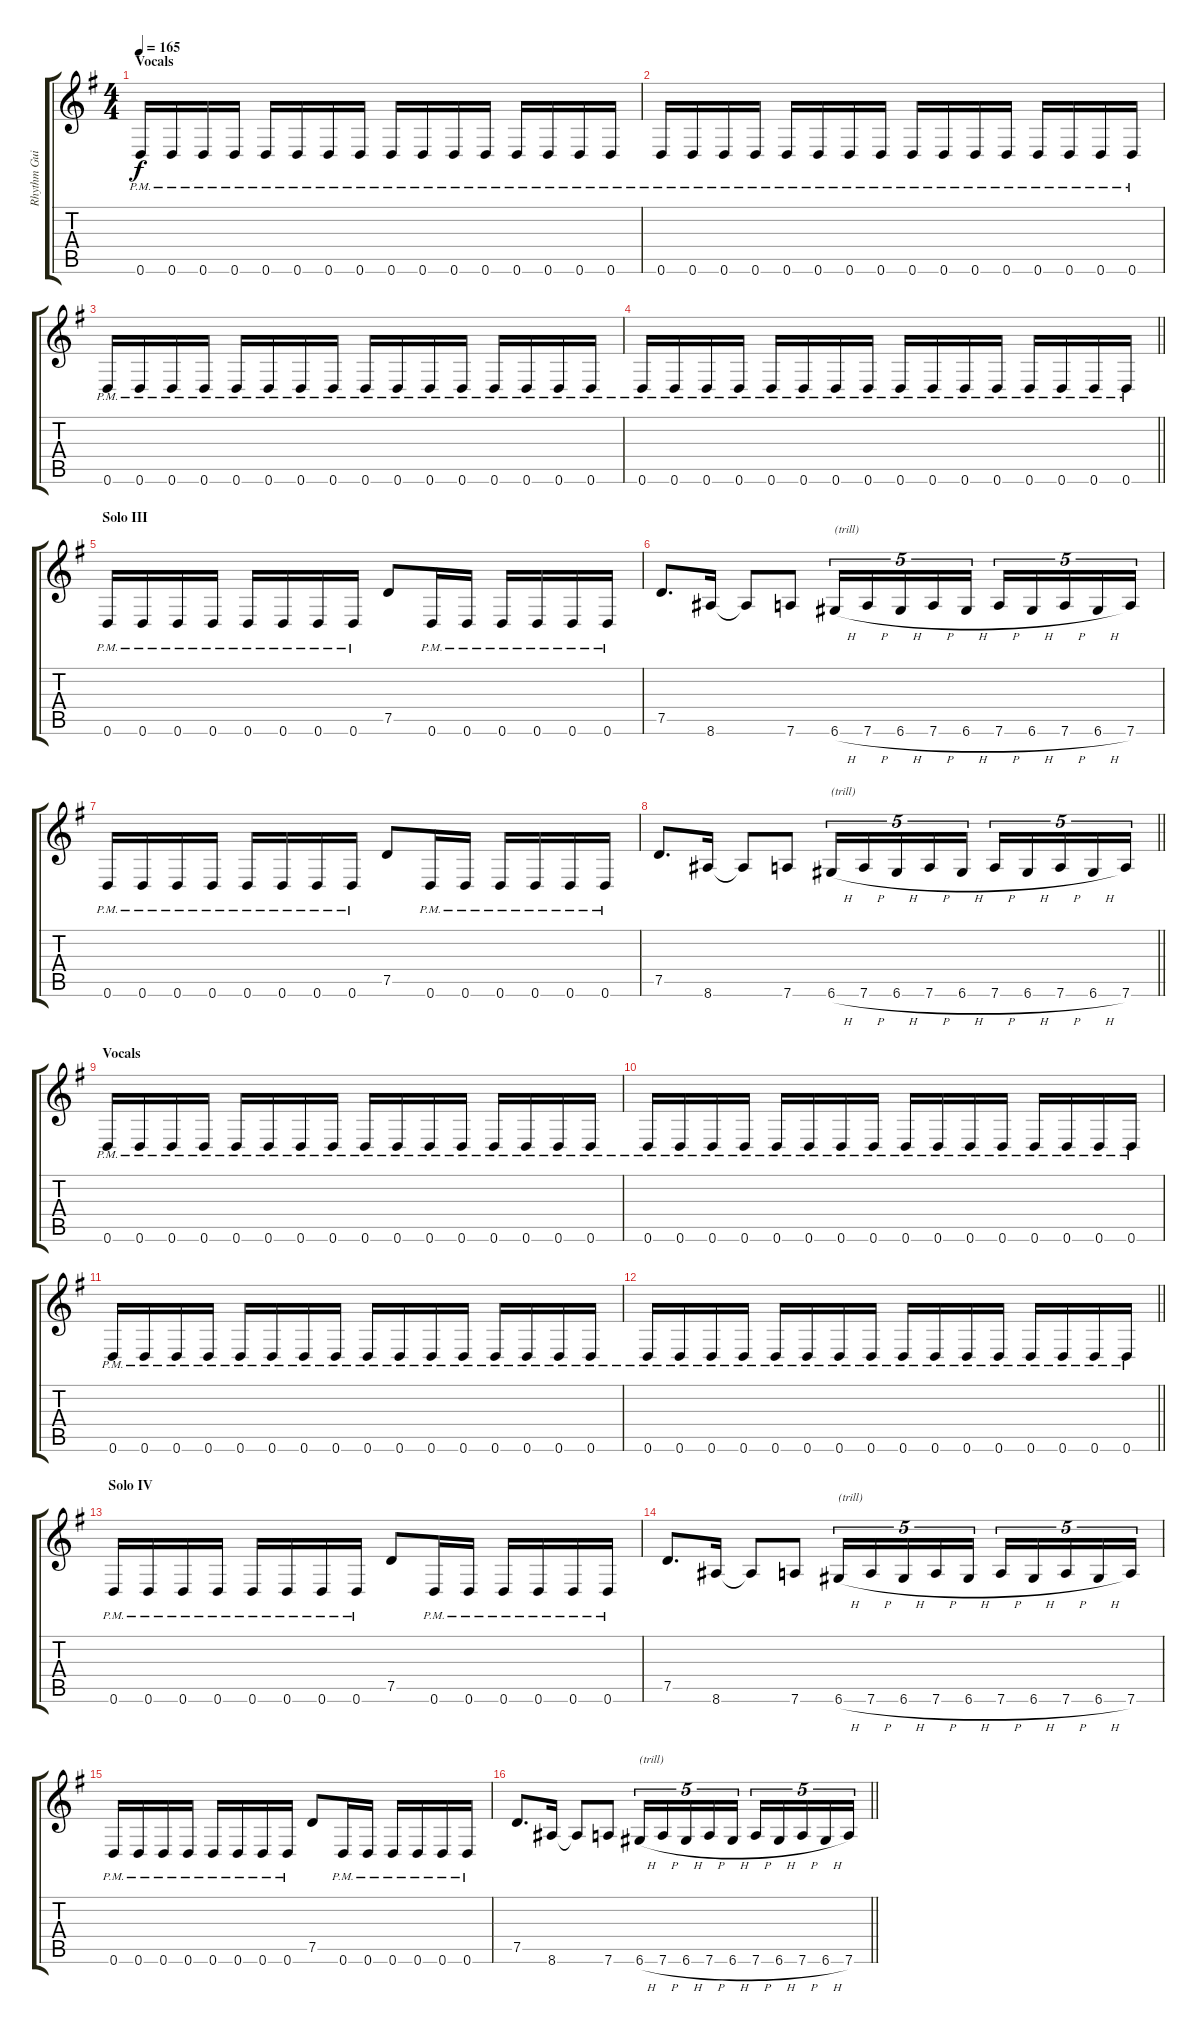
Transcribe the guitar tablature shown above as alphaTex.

\track ("Rhythm Guitar II" "Rhythm Gui") {instrument distortionguitar}
\staff {score tabs}
\tuning (D4 A3 F3 C3 G2 D2) {hide}
\ts (4 4)
\section ("" "Vocals")
\tempo 165
\clef g2
\ks eminor
0.6{pm}.16{dy f} 0.6{pm}.16 0.6{pm}.16 0.6{pm}.16 0.6{pm}.16 0.6{pm}.16 0.6{pm}.16 0.6{pm}.16 0.6{pm}.16 0.6{pm}.16 0.6{pm}.16 0.6{pm}.16 0.6{pm}.16 0.6{pm}.16 0.6{pm}.16 0.6{pm}.16 |
0.6{pm}.16 0.6{pm}.16 0.6{pm}.16 0.6{pm}.16 0.6{pm}.16 0.6{pm}.16 0.6{pm}.16 0.6{pm}.16 0.6{pm}.16 0.6{pm}.16 0.6{pm}.16 0.6{pm}.16 0.6{pm}.16 0.6{pm}.16 0.6{pm}.16 0.6{pm}.16 |
0.6{pm}.16 0.6{pm}.16 0.6{pm}.16 0.6{pm}.16 0.6{pm}.16 0.6{pm}.16 0.6{pm}.16 0.6{pm}.16 0.6{pm}.16 0.6{pm}.16 0.6{pm}.16 0.6{pm}.16 0.6{pm}.16 0.6{pm}.16 0.6{pm}.16 0.6{pm}.16 |
\barLineRight lightlight
0.6{pm}.16 0.6{pm}.16 0.6{pm}.16 0.6{pm}.16 0.6{pm}.16 0.6{pm}.16 0.6{pm}.16 0.6{pm}.16 0.6{pm}.16 0.6{pm}.16 0.6{pm}.16 0.6{pm}.16 0.6{pm}.16 0.6{pm}.16 0.6{pm}.16 0.6{pm}.16 |
\section ("" "Solo III")
0.6{pm}.16 0.6{pm}.16 0.6{pm}.16 0.6{pm}.16 0.6{pm}.16 0.6{pm}.16 0.6{pm}.16 0.6{pm}.16 7.5.8 0.6{pm}.16 0.6{pm}.16 0.6{pm}.16 0.6{pm}.16 0.6{pm}.16 0.6{pm}.16 |
7.5.8{d} 8.6.16 8.6{t}.8 7.6.8 6.6{h}.16{tu (5 4) txt "(trill)"} 7.6{h}.16{tu (5 4)} 6.6{h}.16{tu (5 4)} 7.6{h}.16{tu (5 4)} 6.6{h}.16{tu (5 4)} 7.6{h}.16{tu (5 4)} 6.6{h}.16{tu (5 4)} 7.6{h}.16{tu (5 4)} 6.6{h}.16{tu (5 4)} 7.6.16{tu (5 4)} |
0.6{pm}.16 0.6{pm}.16 0.6{pm}.16 0.6{pm}.16 0.6{pm}.16 0.6{pm}.16 0.6{pm}.16 0.6{pm}.16 7.5.8 0.6{pm}.16 0.6{pm}.16 0.6{pm}.16 0.6{pm}.16 0.6{pm}.16 0.6{pm}.16 |
\barLineRight lightlight
7.5.8{d} 8.6.16 8.6{t}.8 7.6.8 6.6{h}.16{tu (5 4) txt "(trill)"} 7.6{h}.16{tu (5 4)} 6.6{h}.16{tu (5 4)} 7.6{h}.16{tu (5 4)} 6.6{h}.16{tu (5 4)} 7.6{h}.16{tu (5 4)} 6.6{h}.16{tu (5 4)} 7.6{h}.16{tu (5 4)} 6.6{h}.16{tu (5 4)} 7.6.16{tu (5 4)} |
\section ("" "Vocals")
0.6{pm}.16 0.6{pm}.16 0.6{pm}.16 0.6{pm}.16 0.6{pm}.16 0.6{pm}.16 0.6{pm}.16 0.6{pm}.16 0.6{pm}.16 0.6{pm}.16 0.6{pm}.16 0.6{pm}.16 0.6{pm}.16 0.6{pm}.16 0.6{pm}.16 0.6{pm}.16 |
0.6{pm}.16 0.6{pm}.16 0.6{pm}.16 0.6{pm}.16 0.6{pm}.16 0.6{pm}.16 0.6{pm}.16 0.6{pm}.16 0.6{pm}.16 0.6{pm}.16 0.6{pm}.16 0.6{pm}.16 0.6{pm}.16 0.6{pm}.16 0.6{pm}.16 0.6{pm}.16 |
0.6{pm}.16 0.6{pm}.16 0.6{pm}.16 0.6{pm}.16 0.6{pm}.16 0.6{pm}.16 0.6{pm}.16 0.6{pm}.16 0.6{pm}.16 0.6{pm}.16 0.6{pm}.16 0.6{pm}.16 0.6{pm}.16 0.6{pm}.16 0.6{pm}.16 0.6{pm}.16 |
\barLineRight lightlight
0.6{pm}.16 0.6{pm}.16 0.6{pm}.16 0.6{pm}.16 0.6{pm}.16 0.6{pm}.16 0.6{pm}.16 0.6{pm}.16 0.6{pm}.16 0.6{pm}.16 0.6{pm}.16 0.6{pm}.16 0.6{pm}.16 0.6{pm}.16 0.6{pm}.16 0.6{pm}.16 |
\section ("" "Solo IV")
0.6{pm}.16 0.6{pm}.16 0.6{pm}.16 0.6{pm}.16 0.6{pm}.16 0.6{pm}.16 0.6{pm}.16 0.6{pm}.16 7.5.8 0.6{pm}.16 0.6{pm}.16 0.6{pm}.16 0.6{pm}.16 0.6{pm}.16 0.6{pm}.16 |
7.5.8{d} 8.6.16 8.6{t}.8 7.6.8 6.6{h}.16{tu (5 4) txt "(trill)"} 7.6{h}.16{tu (5 4)} 6.6{h}.16{tu (5 4)} 7.6{h}.16{tu (5 4)} 6.6{h}.16{tu (5 4)} 7.6{h}.16{tu (5 4)} 6.6{h}.16{tu (5 4)} 7.6{h}.16{tu (5 4)} 6.6{h}.16{tu (5 4)} 7.6.16{tu (5 4)} |
0.6{pm}.16 0.6{pm}.16 0.6{pm}.16 0.6{pm}.16 0.6{pm}.16 0.6{pm}.16 0.6{pm}.16 0.6{pm}.16 7.5.8 0.6{pm}.16 0.6{pm}.16 0.6{pm}.16 0.6{pm}.16 0.6{pm}.16 0.6{pm}.16 |
\barLineRight lightlight
7.5.8{d} 8.6.16 8.6{t}.8 7.6.8 6.6{h}.16{tu (5 4) txt "(trill)"} 7.6{h}.16{tu (5 4)} 6.6{h}.16{tu (5 4)} 7.6{h}.16{tu (5 4)} 6.6{h}.16{tu (5 4)} 7.6{h}.16{tu (5 4)} 6.6{h}.16{tu (5 4)} 7.6{h}.16{tu (5 4)} 6.6{h}.16{tu (5 4)} 7.6.16{tu (5 4)}
